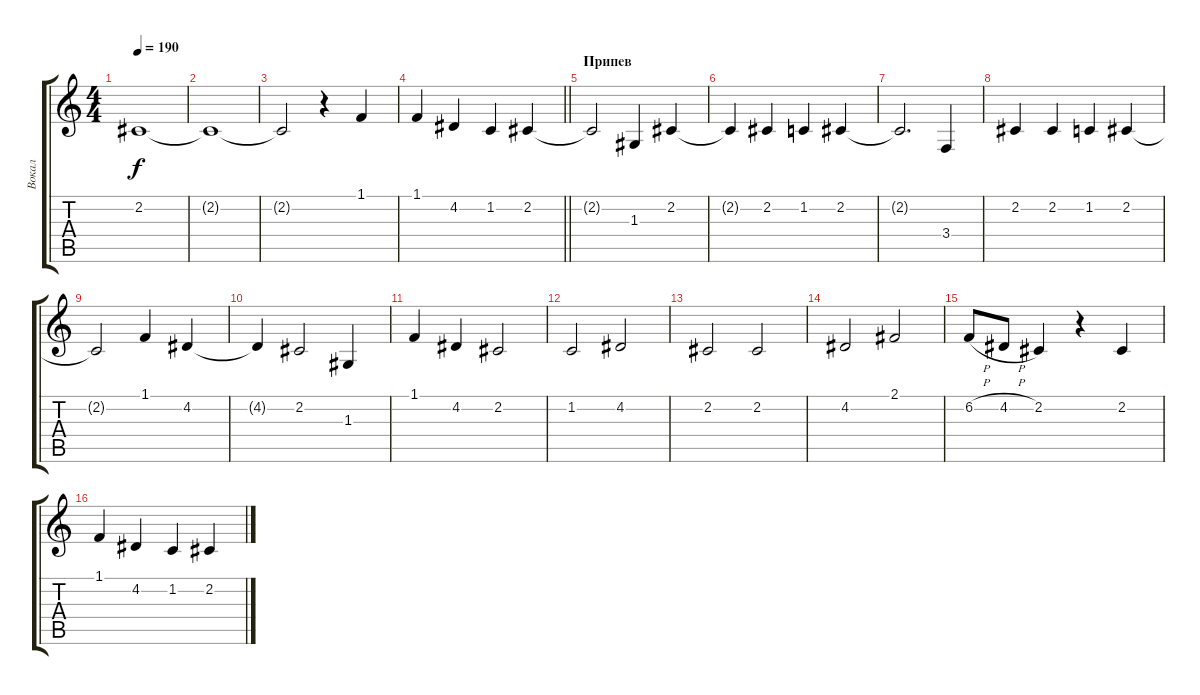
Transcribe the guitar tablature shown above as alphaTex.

\track ("Вокал" "Вокал") {instrument lead2sawtooth}
\staff {score tabs}
\tuning (E4 B3 G3 D3 A2 E2) {hide}
\ts (4 4)
\tempo 190
\clef g2
\ks c
2.2{t}.1{dy f} |
2.2{t}.1 |
2.2{t}.2 r.4 1.1.4 |
\barLineRight lightlight
1.1.4 4.2.4 1.2.4 2.2.4 |
\section ("" "Припев")
2.2{t}.2 1.3.4 2.2.4 |
2.2{t}.4 2.2.4 1.2.4 2.2.4 |
2.2{t}.2{d} 3.4.4 |
2.2.4 2.2.4 1.2.4 2.2.4 |
2.2{t}.2 1.1.4 4.2.4 |
4.2{t}.4 2.2.2 1.3.4 |
1.1.4 4.2.4 2.2.2 |
1.2.2 4.2.2 |
2.2.2 2.2.2 |
4.2.2 2.1.2 |
6.2{h}.8 4.2{h}.8 2.2.4 r.4 2.2.4 |
1.1.4 4.2.4 1.2.4 2.2.4
